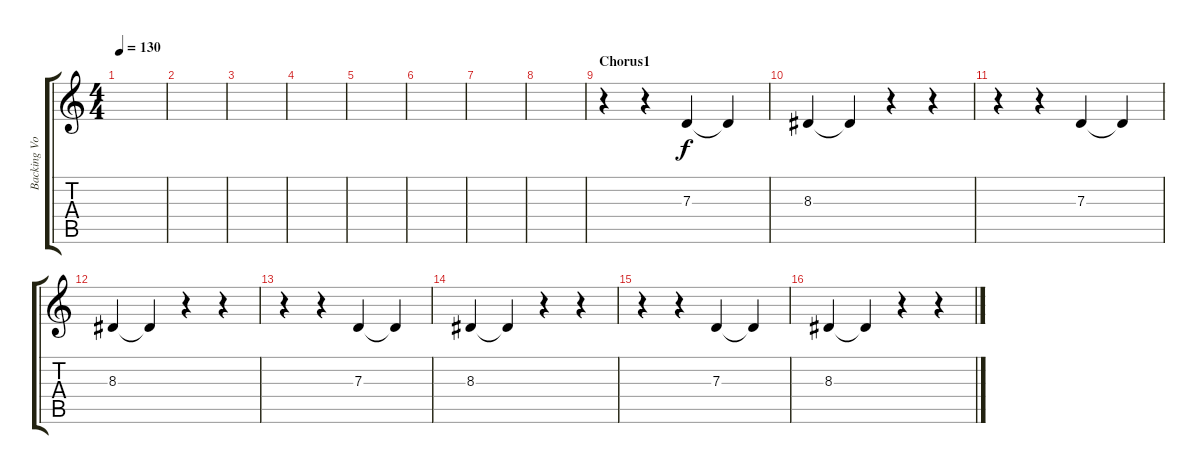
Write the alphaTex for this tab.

\track ("Backing Voice" "Backing Vo") {instrument choiraahs}
\staff {score tabs}
\tuning (E4 B3 G3 D3 A2 E2) {hide}
\ts (4 4)
\tempo 130
\clef g2
\ks c
|
|
|
|
|
|
|
|
\section ("" "Chorus1")
r.4 r.4 7.3.4 7.3{t}.4 |
8.3.4 8.3{t}.4 r.4 r.4 |
r.4 r.4 7.3.4 7.3{t}.4 |
8.3.4 8.3{t}.4 r.4 r.4 |
r.4 r.4 7.3.4 7.3{t}.4 |
8.3.4 8.3{t}.4 r.4 r.4 |
r.4 r.4 7.3.4 7.3{t}.4 |
8.3.4 8.3{t}.4 r.4 r.4
